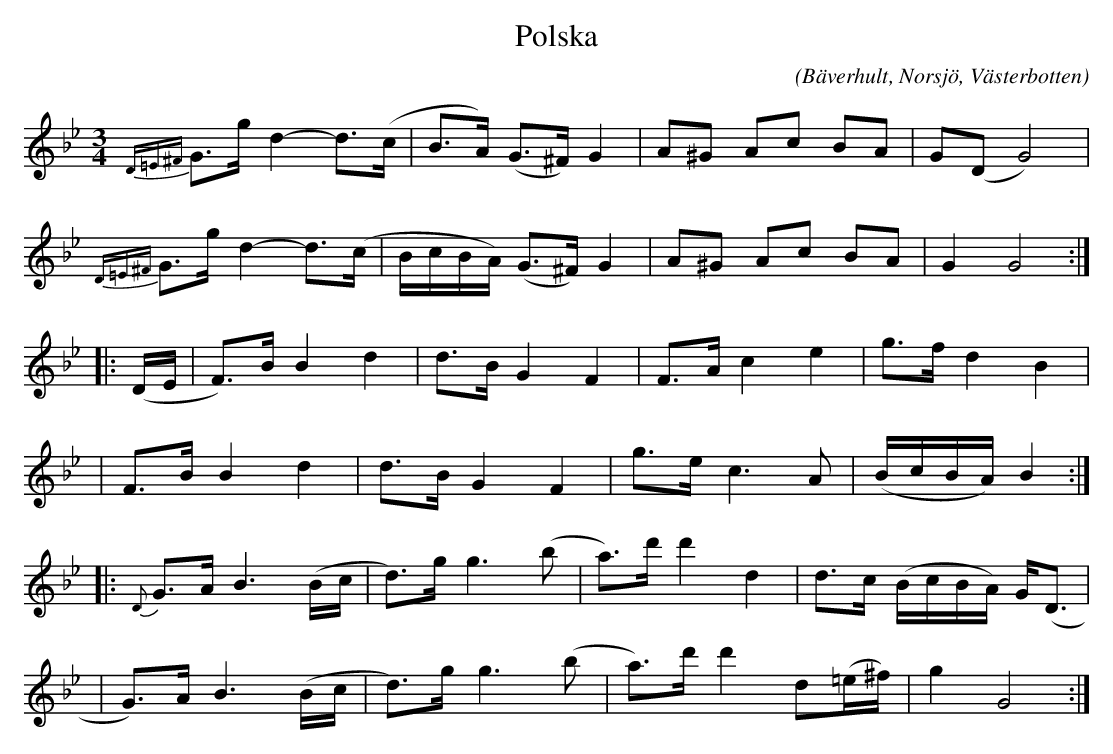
X:1
T:Polska
C:
O:Bäverhult, Norsjö, Västerbotten
M:3/4
L:1/8
K:Gm
{D=E^F } G>g d2- d>(c | B>A) (G>^F) G2 | A^G Ac BA | G(D G4) |
{D=E^F } G>g d2- d>(c | B/c/B/A/) (G>^F) G2 |  A^G Ac BA | G2 G4 :|
|:(D/E/ | F>)B B2 d2  | d>B G2 F2 | F>A c2 e2 | g>f d2 B2 |
| F>B B2 d2  | d>B G2 F2 | g>e c3A | (B/c/B/A/) B2 :|
|: {D} G>A B3 (B/c/ | d>)g g3 (b | a>)d' d'2 d2 | d>c (B/c/B/A/) G<(D |
| G>)A B3 (B/c/ | d>)g g3 (b | a>)d' d'2 d(=e/^f/) | g2 G4 :|
